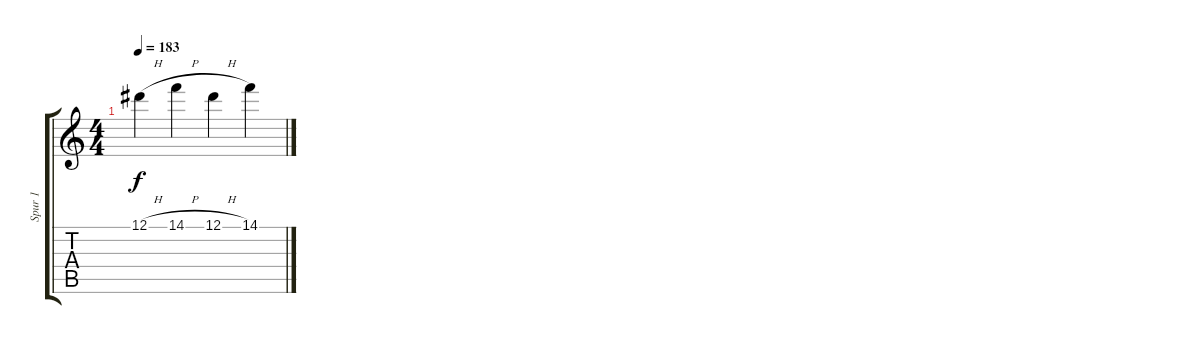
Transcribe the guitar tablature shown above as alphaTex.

\track ("Spur 1" "Spur 1") {instrument overdrivenguitar}
\staff {score tabs}
\tuning (Eb4 Bb3 Gb3 Db3 Ab2 Eb2) {hide}
\ts (4 4)
\tempo 183
\clef g2
\ks c
12.1{h}.4{dy f} 14.1{h}.4 12.1{h}.4 14.1.4
